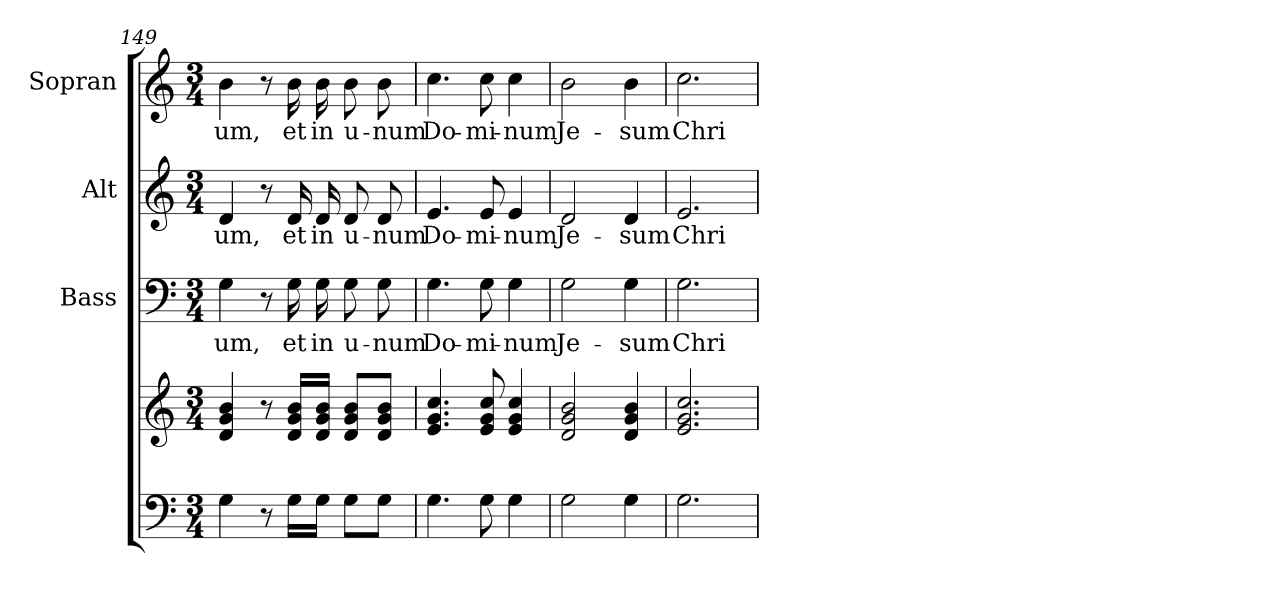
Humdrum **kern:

**kern	**kern	**kern	**text	**kern	**text	**kern	**text
*part4	*part4	*part3	*part3	*part2	*part2	*part1	*part1
*staff5	*staff4	*staff3	*staff3	*staff2	*staff2	*staff1	*staff1
*	*	*I"Bass	*	*I"Alt	*	*I"Sopran	*
*	*	*I'B.	*	*I'A.	*	*I'S.	*
*clefF4	*clefG2	*clefF4	*	*clefG2	*	*clefG2	*
*k[]	*k[]	*k[]	*	*k[]	*	*k[]	*
*C:	*C:	*C:	*	*C:	*	*C:	*
*M3/4	*M3/4	*M3/4	*	*M3/4	*	*M3/4	*
=149	=149	=149	=149	=149	=149	=149	=149
!	!	!	!LO:LY:b	!	!LO:LY:b	!	!LO:LY:b
4G\	4d/ 4g/ 4b/	4G\	-um,	4d/	-um,	4b\	-um,
8r	8ra	8r	.	8r	.	8r	.
!	!	!	!LO:LY:b	!	!LO:LY:b	!	!LO:LY:b
16G\LL	16d/ 16g/ 16b/LL	16G\	et	16d/	et	16b\	et
!	!	!	!LO:LY:b	!	!LO:LY:b	!	!LO:LY:b
16G\JJ	16d/ 16g/ 16b/JJ	16G\	in	16d/	in	16b\	in
!	!	!	!LO:LY:b	!	!LO:LY:b	!	!LO:LY:b
8G\L	8d/ 8g/ 8b/L	8G\	u-	8d/	u-	8b\	u-
!	!	!	!LO:LY:b	!	!LO:LY:b	!	!LO:LY:b
8G\J	8d/ 8g/ 8b/J	8G\	-num	8d/	-num	8b\	-num
=150	=150	=150	=150	=150	=150	=150	=150
!	!	!	!LO:LY:b	!	!LO:LY:b	!	!LO:LY:b
4.G\	4.e/ 4.g/ 4.cc/	4.G\	Do-	4.e/	Do-	4.cc\	Do-
!	!	!	!LO:LY:b	!	!LO:LY:b	!	!LO:LY:b
8G\	8e/ 8g/ 8cc/	8G\	-mi-	8e/	-mi-	8cc\	-mi-
!	!	!	!LO:LY:b	!	!LO:LY:b	!	!LO:LY:b
4G\	4e/ 4g/ 4cc/	4G\	-num	4e/	-num	4cc\	-num
=151	=151	=151	=151	=151	=151	=151	=151
!	!	!	!LO:LY:b	!	!LO:LY:b	!	!LO:LY:b
2G\	2d/ 2g/ 2b/	2G\	Je-	2d/	Je-	2b\	Je-
!	!	!	!LO:LY:b	!	!LO:LY:b	!	!LO:LY:b
4G\	4d/ 4g/ 4b/	4G\	-sum	4d/	-sum	4b\	-sum
=152	=152	=152	=152	=152	=152	=152	=152
!	!	!	!LO:LY:b	!	!LO:LY:b	!	!LO:LY:b
2.G\	2.e/ 2.g/ 2.cc/	2.G\	Chri-	2.e/	Chri-	2.cc\	Chri-
=	=	=	=	=	=	=	=
*-	*-	*-	*-	*-	*-	*-	*-
